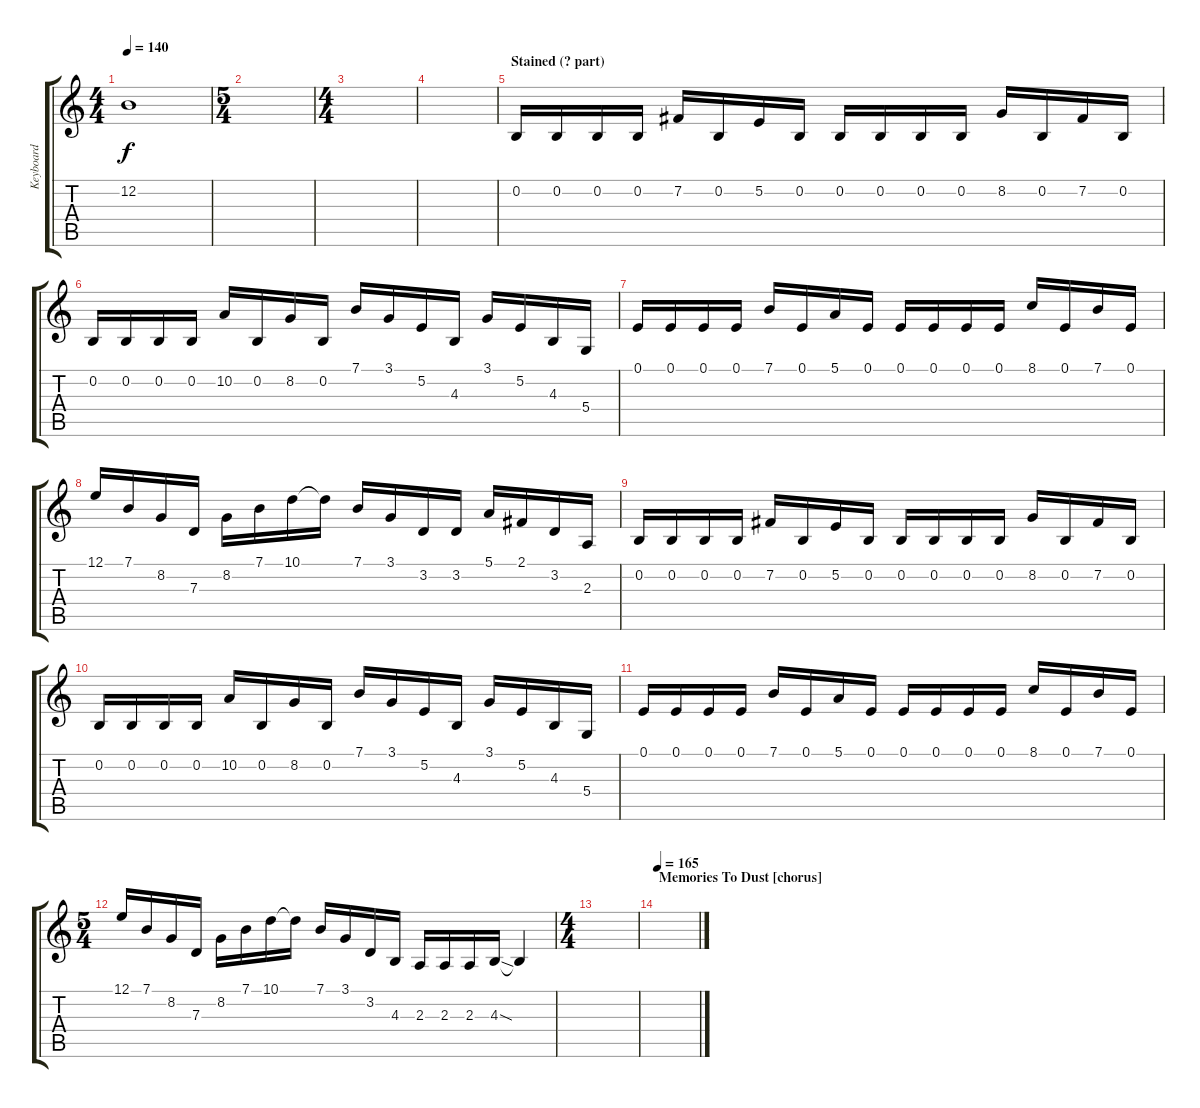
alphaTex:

\track ("Keyboard" "Keyboard") {instrument choiraahs}
\staff {score tabs}
\tuning (E4 B3 G3 D3 A2 E2) {hide}
\ts (4 4)
\tempo 140
\clef g2
\ks c
12.2{t}.1{dy f} |
\ts (5 4)
|
\ts (4 4)
|
|
\section ("" "Stained (? part)")
0.2.16{volume 12 instrument harpsichord} 0.2.16 0.2.16 0.2.16 7.2.16 0.2.16 5.2.16 0.2.16 0.2.16 0.2.16 0.2.16 0.2.16 8.2.16 0.2.16 7.2.16 0.2.16 |
0.2.16 0.2.16 0.2.16 0.2.16 10.2.16 0.2.16 8.2.16 0.2.16 7.1.16 3.1.16 5.2.16 4.3.16 3.1.16 5.2.16 4.3.16 5.4.16 |
0.1.16 0.1.16 0.1.16 0.1.16 7.1.16 0.1.16 5.1.16 0.1.16 0.1.16 0.1.16 0.1.16 0.1.16 8.1.16 0.1.16 7.1.16 0.1.16 |
12.1.16 7.1.16 8.2.16 7.3.16 8.2.16 7.1.16 10.1.16 10.1{t}.16{volume 10} 7.1.16{volume 12} 3.1.16 3.2.16 3.2.16 5.1.16 2.1.16 3.2.16 2.3.16 |
0.2.16{volume 12} 0.2.16 0.2.16 0.2.16 7.2.16 0.2.16 5.2.16 0.2.16 0.2.16 0.2.16 0.2.16 0.2.16 8.2.16 0.2.16 7.2.16 0.2.16 |
0.2.16 0.2.16 0.2.16 0.2.16 10.2.16 0.2.16 8.2.16 0.2.16 7.1.16 3.1.16 5.2.16 4.3.16 3.1.16 5.2.16 4.3.16 5.4.16 |
0.1.16 0.1.16 0.1.16 0.1.16 7.1.16 0.1.16 5.1.16 0.1.16 0.1.16 0.1.16 0.1.16 0.1.16 8.1.16 0.1.16 7.1.16 0.1.16 |
\ts (5 4)
12.1.16 7.1.16 8.2.16 7.3.16 8.2.16 7.1.16 10.1.16 10.1{t}.16{volume 10} 7.1.16{volume 12} 3.1.16 3.2.16 4.3.16 2.3.16 2.3.16 2.3.16 4.3{sod}.16 4.3{t}.4 |
\ts (4 4)
|
\section ("" "Memories To Dust [chorus]")
\tempo 165
